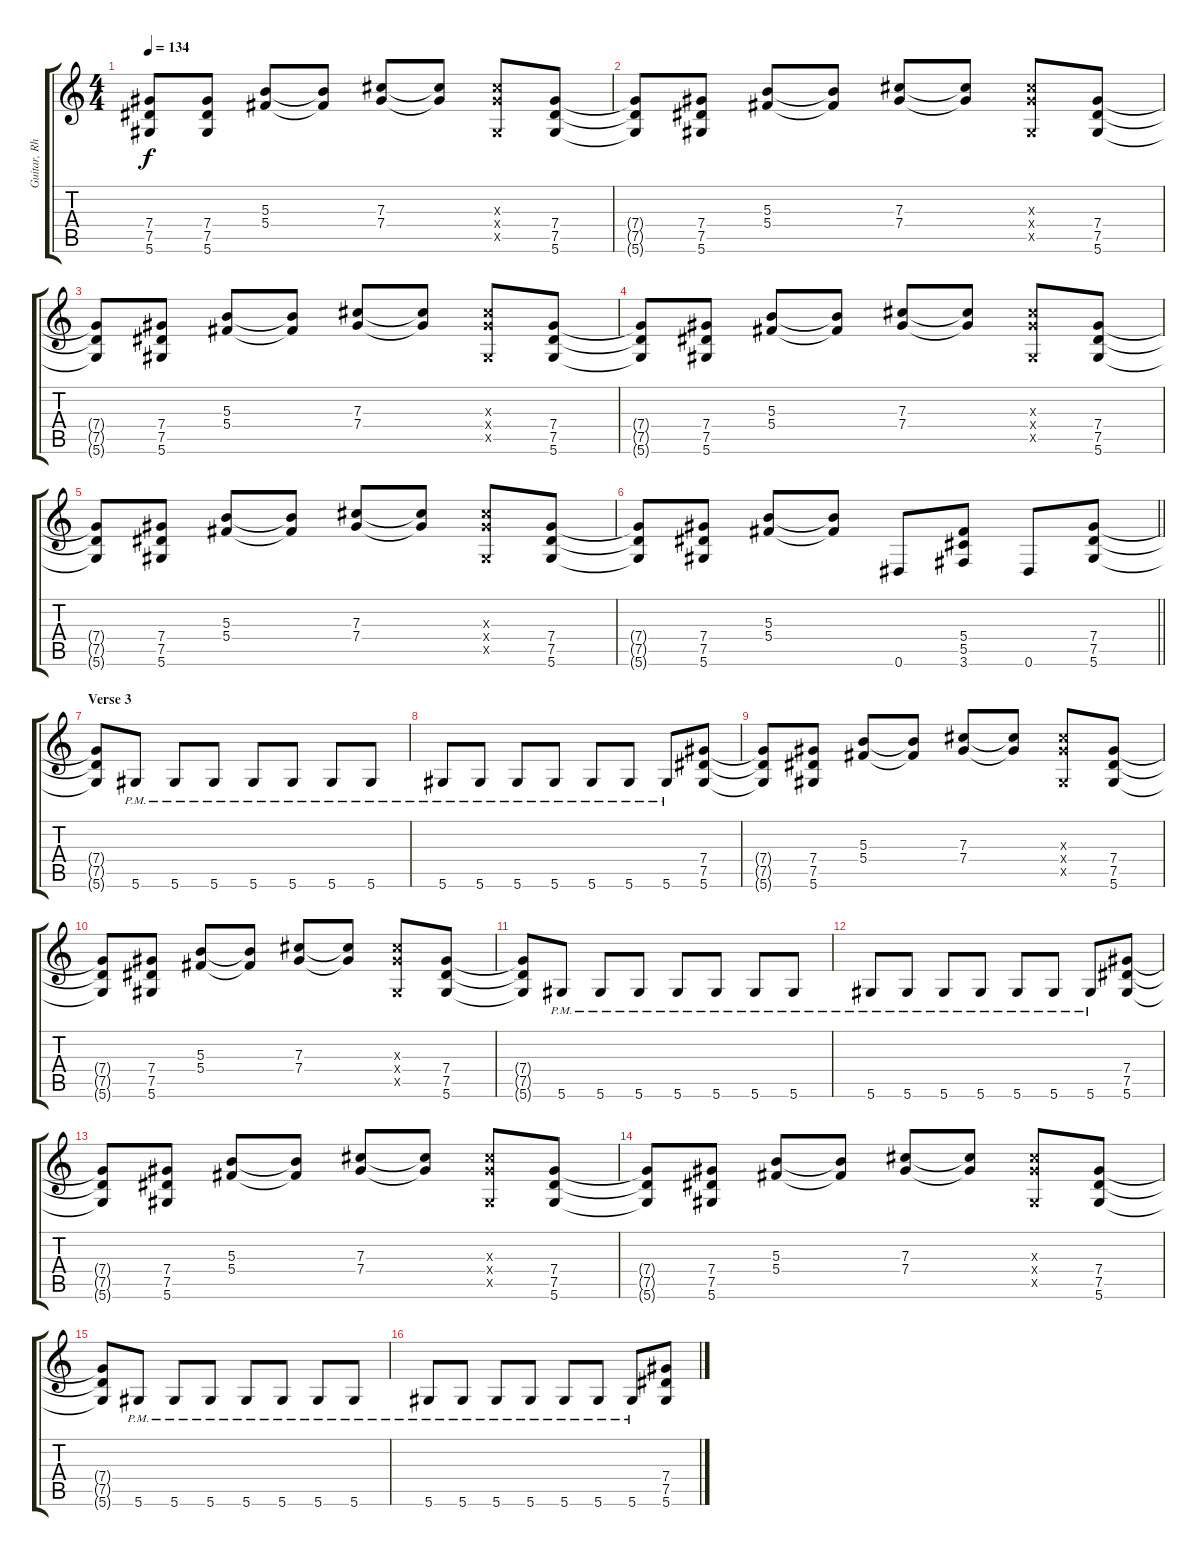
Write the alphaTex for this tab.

\track ("Guitar, Rhythm" "Guitar, Rh") {instrument overdrivenguitar}
\staff {score tabs}
\tuning (Eb4 Bb3 Gb3 Db3 Ab2 Eb2) {hide}
\ts (4 4)
\tempo 134
\clef g2
\ks c
(7.4{t} 7.5{t} 5.6{t}).8{dy f} (7.4 7.5 5.6).8 (5.3 5.4).8 (5.3{t} 5.4{t}).8 (7.3 7.4).8 (7.3{t} 7.4{t}).8 (7.3{x} 7.4{x} 0.5{x}).8 (7.4 7.5 5.6).8 |
(7.4{t} 7.5{t} 5.6{t}).8 (7.4 7.5 5.6).8 (5.3 5.4).8 (5.3{t} 5.4{t}).8 (7.3 7.4).8 (7.3{t} 7.4{t}).8 (7.3{x} 7.4{x} 0.5{x}).8 (7.4 7.5 5.6).8 |
(7.4{t} 7.5{t} 5.6{t}).8 (7.4 7.5 5.6).8 (5.3 5.4).8 (5.3{t} 5.4{t}).8 (7.3 7.4).8 (7.3{t} 7.4{t}).8 (7.3{x} 7.4{x} 0.5{x}).8 (7.4 7.5 5.6).8 |
(7.4{t} 7.5{t} 5.6{t}).8 (7.4 7.5 5.6).8 (5.3 5.4).8 (5.3{t} 5.4{t}).8 (7.3 7.4).8 (7.3{t} 7.4{t}).8 (7.3{x} 7.4{x} 0.5{x}).8 (7.4 7.5 5.6).8 |
(7.4{t} 7.5{t} 5.6{t}).8 (7.4 7.5 5.6).8 (5.3 5.4).8 (5.3{t} 5.4{t}).8 (7.3 7.4).8 (7.3{t} 7.4{t}).8 (7.3{x} 7.4{x} 0.5{x}).8 (7.4 7.5 5.6).8 |
\barLineRight lightlight
(7.4{t} 7.5{t} 5.6{t}).8 (7.4 7.5 5.6).8 (5.3 5.4).8 (5.3{t} 5.4{t}).8 0.6.8 (5.4 5.5 3.6).8 0.6.8 (7.4 7.5 5.6).8 |
\section ("" "Verse 3")
(7.4{t} 7.5{t} 5.6{t}).8 5.6{pm}.8 5.6{pm}.8 5.6{pm}.8 5.6{pm}.8 5.6{pm}.8 5.6{pm}.8 5.6{pm}.8 |
5.6{pm}.8 5.6{pm}.8 5.6{pm}.8 5.6{pm}.8 5.6{pm}.8 5.6{pm}.8 5.6{pm}.8 (7.4 7.5 5.6).8 |
(7.4{t} 7.5{t} 5.6{t}).8 (7.4 7.5 5.6).8 (5.3 5.4).8 (5.3{t} 5.4{t}).8 (7.3 7.4).8 (7.3{t} 7.4{t}).8 (7.3{x} 7.4{x} 0.5{x}).8 (7.4 7.5 5.6).8 |
(7.4{t} 7.5{t} 5.6{t}).8 (7.4 7.5 5.6).8 (5.3 5.4).8 (5.3{t} 5.4{t}).8 (7.3 7.4).8 (7.3{t} 7.4{t}).8 (7.3{x} 7.4{x} 0.5{x}).8 (7.4 7.5 5.6).8 |
(7.4{t} 7.5{t} 5.6{t}).8 5.6{pm}.8 5.6{pm}.8 5.6{pm}.8 5.6{pm}.8 5.6{pm}.8 5.6{pm}.8 5.6{pm}.8 |
5.6{pm}.8 5.6{pm}.8 5.6{pm}.8 5.6{pm}.8 5.6{pm}.8 5.6{pm}.8 5.6{pm}.8 (7.4 7.5 5.6).8 |
(7.4{t} 7.5{t} 5.6{t}).8 (7.4 7.5 5.6).8 (5.3 5.4).8 (5.3{t} 5.4{t}).8 (7.3 7.4).8 (7.3{t} 7.4{t}).8 (7.3{x} 7.4{x} 0.5{x}).8 (7.4 7.5 5.6).8 |
(7.4{t} 7.5{t} 5.6{t}).8 (7.4 7.5 5.6).8 (5.3 5.4).8 (5.3{t} 5.4{t}).8 (7.3 7.4).8 (7.3{t} 7.4{t}).8 (7.3{x} 7.4{x} 0.5{x}).8 (7.4 7.5 5.6).8 |
(7.4{t} 7.5{t} 5.6{t}).8 5.6{pm}.8 5.6{pm}.8 5.6{pm}.8 5.6{pm}.8 5.6{pm}.8 5.6{pm}.8 5.6{pm}.8 |
5.6{pm}.8 5.6{pm}.8 5.6{pm}.8 5.6{pm}.8 5.6{pm}.8 5.6{pm}.8 5.6{pm}.8 (7.4 7.5 5.6).8
